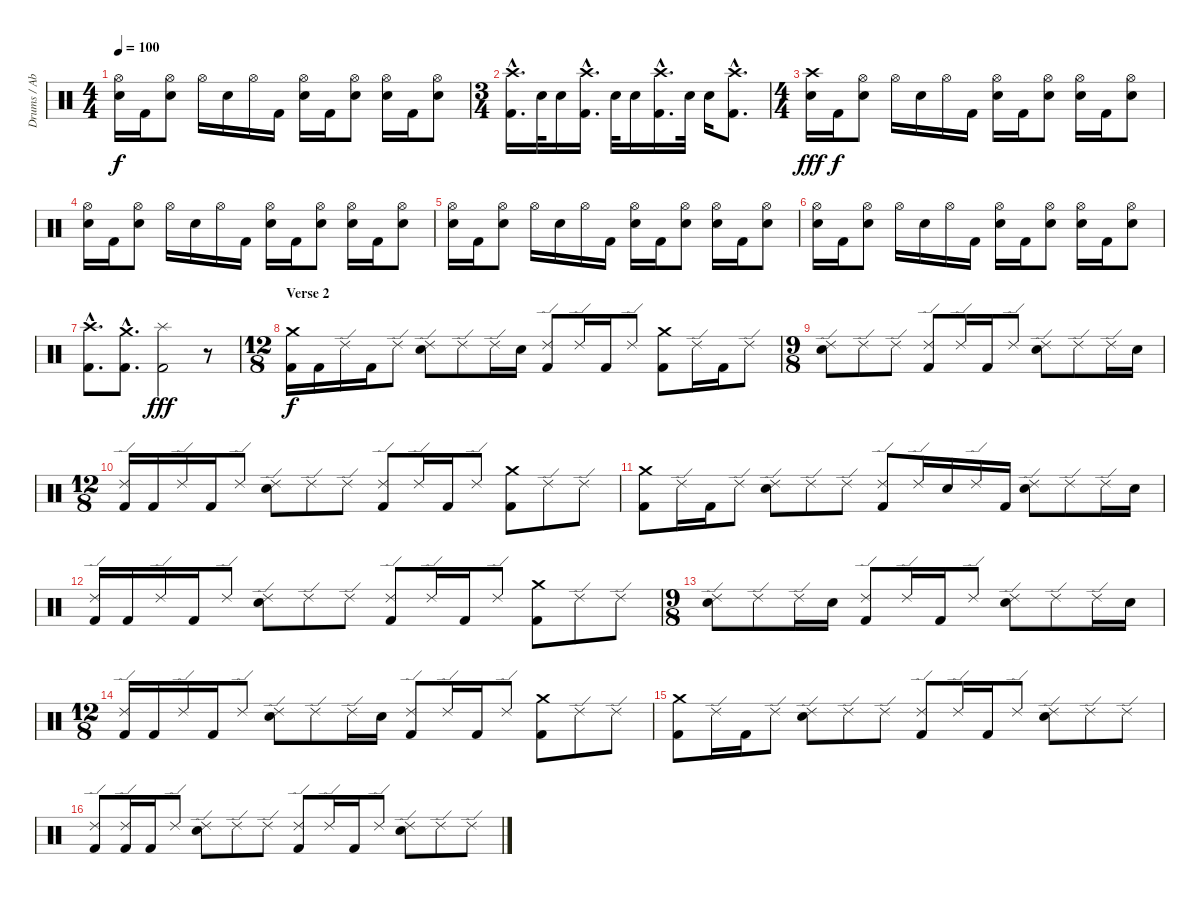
\track ("Drums / Abe Cunningham" "Drums / Ab") {instrument percussion}
\staff {score}
\articulation defaults
\ts (4 4)
\tempo 100
\clef neutral
\ks c
("Hi-Hat (open)" "Electric Snare (hit)").16{dy f} "Kick (hit) 2".16 ("Hi-Hat (open)" "Electric Snare (hit)").8 "Hi-Hat (open)".16 "Electric Snare (hit)".16 "Hi-Hat (open)".16 "Kick (hit) 2".16 ("Hi-Hat (open)" "Electric Snare (hit)").16 "Kick (hit) 2".16 ("Hi-Hat (open)" "Electric Snare (hit)").8 ("Hi-Hat (open)" "Electric Snare (hit)").16 "Kick (hit) 2".16 ("Hi-Hat (open)" "Electric Snare (hit)").8 |
\ts (3 4)
("Crash high (hit)"{hac} "Kick (hit) 2"{hac}).16{d} "Electric Snare (hit)".32 "Electric Snare (hit)".16 ("Crash high (hit)"{hac} "Kick (hit) 2"{hac}).16{d} "Electric Snare (hit)".32 "Electric Snare (hit)".16 ("Crash high (hit)"{hac} "Kick (hit) 2"{hac}).16{d} "Electric Snare (hit)".32 "Electric Snare (hit)".16 ("Crash high (hit)"{hac} "Kick (hit) 2"{hac}).8{d} |
\ts (4 4)
("Crash high (hit)" "Electric Snare (hit)").16{dy fff} "Kick (hit) 2".16{dy f} ("Hi-Hat (open)" "Electric Snare (hit)").8 "Hi-Hat (open)".16 "Electric Snare (hit)".16 "Hi-Hat (open)".16 "Kick (hit) 2".16 ("Hi-Hat (open)" "Electric Snare (hit)").16 "Kick (hit) 2".16 ("Hi-Hat (open)" "Electric Snare (hit)").8 ("Hi-Hat (open)" "Electric Snare (hit)").16 "Kick (hit) 2".16 ("Hi-Hat (open)" "Electric Snare (hit)").8 |
("Hi-Hat (open)" "Electric Snare (hit)").16 "Kick (hit) 2".16 ("Hi-Hat (open)" "Electric Snare (hit)").8 "Hi-Hat (open)".16 "Electric Snare (hit)".16 "Hi-Hat (open)".16 "Kick (hit) 2".16 ("Hi-Hat (open)" "Electric Snare (hit)").16 "Kick (hit) 2".16 ("Hi-Hat (open)" "Electric Snare (hit)").8 ("Hi-Hat (open)" "Electric Snare (hit)").16 "Kick (hit) 2".16 ("Hi-Hat (open)" "Electric Snare (hit)").8 |
("Hi-Hat (open)" "Electric Snare (hit)").16 "Kick (hit) 2".16 ("Hi-Hat (open)" "Electric Snare (hit)").8 "Hi-Hat (open)".16 "Electric Snare (hit)".16 "Hi-Hat (open)".16 "Kick (hit) 2".16 ("Hi-Hat (open)" "Electric Snare (hit)").16 "Kick (hit) 2".16 ("Hi-Hat (open)" "Electric Snare (hit)").8 ("Hi-Hat (open)" "Electric Snare (hit)").16 "Kick (hit) 2".16 ("Hi-Hat (open)" "Electric Snare (hit)").8 |
("Hi-Hat (open)" "Electric Snare (hit)").16 "Kick (hit) 2".16 ("Hi-Hat (open)" "Electric Snare (hit)").8 "Hi-Hat (open)".16 "Electric Snare (hit)".16 "Hi-Hat (open)".16 "Kick (hit) 2".16 ("Hi-Hat (open)" "Electric Snare (hit)").16 "Kick (hit) 2".16 ("Hi-Hat (open)" "Electric Snare (hit)").8 ("Hi-Hat (open)" "Electric Snare (hit)").16 "Kick (hit) 2".16 ("Hi-Hat (open)" "Electric Snare (hit)").8 |
("Crash high (hit)"{hac} "Kick (hit) 2"{hac}).8{d} ("Crash medium (hit)"{hac} "Kick (hit) 2"{hac}).8{d} ("Splash (hit)" "Kick (hit) 2").2{dy fff} r.8 |
\ts (12 8)
\section ("" "Verse 2")
("Crash medium (hit)" "Kick (hit) 2").16{dy f} "Kick (hit) 2".16 "Ride (edge) 2".16 "Kick (hit) 2".16 "Ride (edge) 2".8 ("Ride (edge) 2" "Electric Snare (hit)").8 "Ride (edge) 2".8 "Ride (edge) 2".16 "Electric Snare (hit)".16 ("Ride (edge) 2" "Kick (hit) 2").8 "Ride (edge) 2".16 "Kick (hit) 2".16 "Ride (edge) 2".8 ("Crash medium (hit)" "Kick (hit) 2").8 "Ride (edge) 2".16 "Kick (hit) 2".16 "Ride (edge) 2".8 |
\ts (9 8)
("Ride (edge) 2" "Electric Snare (hit)").8 "Ride (edge) 2".8 "Ride (edge) 2".8 ("Ride (edge) 2" "Kick (hit) 2").8 "Ride (edge) 2".16 "Kick (hit) 2".16 "Ride (edge) 2".8 ("Ride (edge) 2" "Electric Snare (hit)").8 "Ride (edge) 2".8 "Ride (edge) 2".16 "Electric Snare (hit)".16 |
\ts (12 8)
("Ride (edge) 2" "Kick (hit) 2").16 "Kick (hit) 2".16 "Ride (edge) 2".16 "Kick (hit) 2".16 "Ride (edge) 2".8 ("Ride (edge) 2" "Electric Snare (hit)").8 "Ride (edge) 2".8 "Ride (edge) 2".8 ("Ride (edge) 2" "Kick (hit) 2").8 "Ride (edge) 2".16 "Kick (hit) 2".16 "Ride (edge) 2".8 ("Crash medium (hit)" "Kick (hit) 2").8 "Ride (edge) 2".8 "Ride (edge) 2".8 |
("Crash medium (hit)" "Kick (hit) 2").8 "Ride (edge) 2".16 "Kick (hit) 2".16 "Ride (edge) 2".8 ("Ride (edge) 2" "Electric Snare (hit)").8 "Ride (edge) 2".8 "Ride (edge) 2".8 ("Ride (edge) 2" "Kick (hit) 2").8 "Ride (edge) 2".16 "Electric Snare (hit)".16 "Ride (edge) 2".16 "Kick (hit) 2".16 ("Ride (edge) 2" "Electric Snare (hit)").8 "Ride (edge) 2".8 "Ride (edge) 2".16 "Electric Snare (hit)".16 |
("Ride (edge) 2" "Kick (hit) 2").16 "Kick (hit) 2".16 "Ride (edge) 2".16 "Kick (hit) 2".16 "Ride (edge) 2".8 ("Ride (edge) 2" "Electric Snare (hit)").8 "Ride (edge) 2".8 "Ride (edge) 2".8 ("Ride (edge) 2" "Kick (hit) 2").8 "Ride (edge) 2".16 "Kick (hit) 2".16 "Ride (edge) 2".8 ("Crash medium (hit)" "Kick (hit) 2").8 "Ride (edge) 2".8 "Ride (edge) 2".8 |
\ts (9 8)
("Ride (edge) 2" "Electric Snare (hit)").8 "Ride (edge) 2".8 "Ride (edge) 2".16 "Electric Snare (hit)".16 ("Ride (edge) 2" "Kick (hit) 2").8 "Ride (edge) 2".16 "Kick (hit) 2".16 "Ride (edge) 2".8 ("Ride (edge) 2" "Electric Snare (hit)").8 "Ride (edge) 2".8 "Ride (edge) 2".16 "Electric Snare (hit)".16 |
\ts (12 8)
("Ride (edge) 2" "Kick (hit) 2").16 "Kick (hit) 2".16 "Ride (edge) 2".16 "Kick (hit) 2".16 "Ride (edge) 2".8 ("Ride (edge) 2" "Electric Snare (hit)").8 "Ride (edge) 2".8 "Ride (edge) 2".16 "Electric Snare (hit)".16 ("Ride (edge) 2" "Kick (hit) 2").8 "Ride (edge) 2".16 "Kick (hit) 2".16 "Ride (edge) 2".8 ("Crash medium (hit)" "Kick (hit) 2").8 "Ride (edge) 2".8 "Ride (edge) 2".8 |
("Crash medium (hit)" "Kick (hit) 2").8 "Ride (edge) 2".16 "Kick (hit) 2".16 "Ride (edge) 2".8 ("Ride (edge) 2" "Electric Snare (hit)").8 "Ride (edge) 2".8 "Ride (edge) 2".8 ("Ride (edge) 2" "Kick (hit) 2").8 "Ride (edge) 2".16 "Kick (hit) 2".16 "Ride (edge) 2".8 ("Ride (edge) 2" "Electric Snare (hit)").8 "Ride (edge) 2".8 "Ride (edge) 2".8 |
("Ride (edge) 2" "Kick (hit) 2").8 ("Ride (edge) 2" "Kick (hit) 2").16 "Kick (hit) 2".16 "Ride (edge) 2".8 ("Ride (edge) 2" "Electric Snare (hit)").8 "Ride (edge) 2".8 "Ride (edge) 2".8 ("Ride (edge) 2" "Kick (hit) 2").8 "Ride (edge) 2".16 "Kick (hit) 2".16 "Ride (edge) 2".8 ("Ride (edge) 2" "Electric Snare (hit)").8 "Ride (edge) 2".8 "Ride (edge) 2".8
